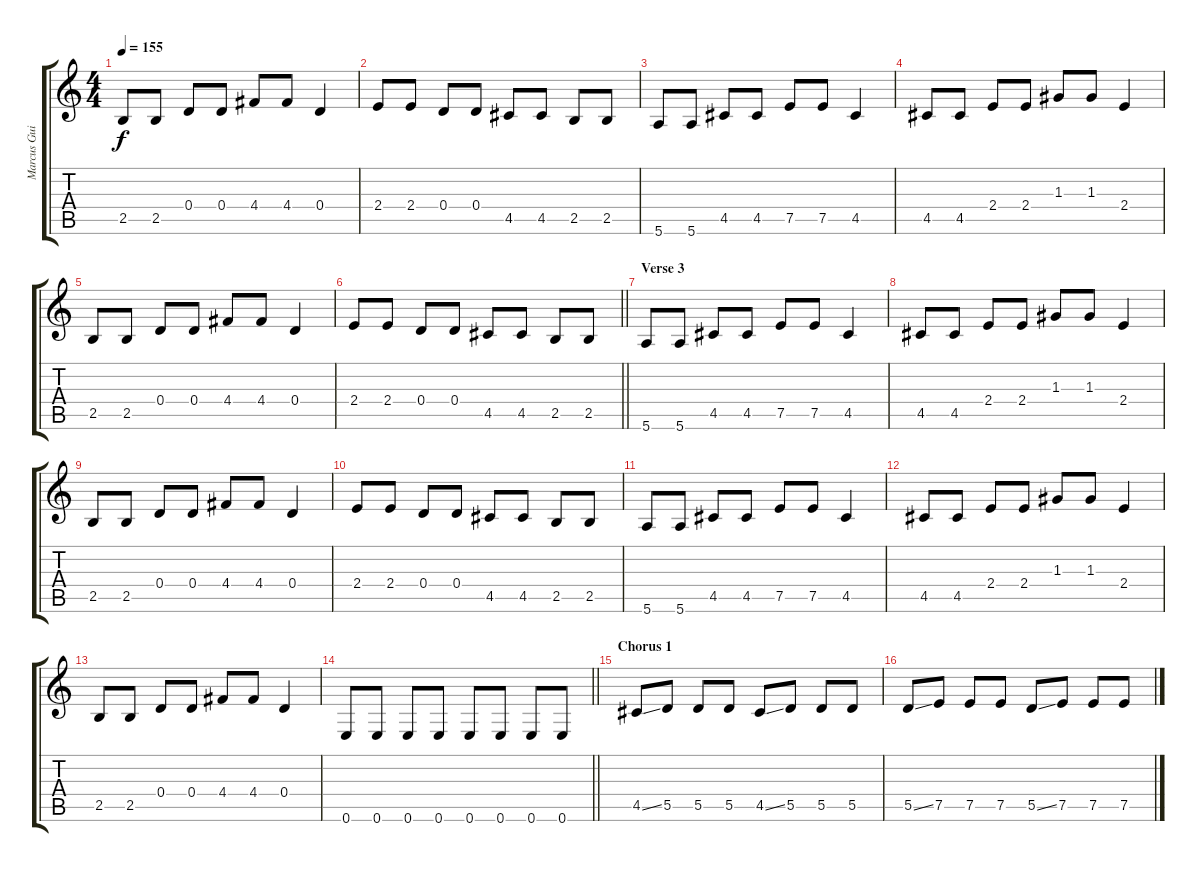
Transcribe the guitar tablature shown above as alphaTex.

\track ("Marcus Guitar" "Marcus Gui") {instrument distortionguitar}
\staff {score tabs}
\tuning (E4 B3 G3 D3 A2 E2) {hide}
\ts (4 4)
\tempo 155
\clef g2
\ks c
2.5.8{dy f} 2.5.8 0.4.8 0.4.8 4.4.8 4.4.8 0.4.4 |
2.4.8 2.4.8 0.4.8 0.4.8 4.5.8 4.5.8 2.5.8 2.5.8 |
5.6.8 5.6.8 4.5.8 4.5.8 7.5.8 7.5.8 4.5.4 |
4.5.8 4.5.8 2.4.8 2.4.8 1.3.8 1.3.8 2.4.4 |
2.5.8 2.5.8 0.4.8 0.4.8 4.4.8 4.4.8 0.4.4 |
\barLineRight lightlight
2.4.8 2.4.8 0.4.8 0.4.8 4.5.8 4.5.8 2.5.8 2.5.8 |
\section ("" "Verse 3")
5.6.8 5.6.8 4.5.8 4.5.8 7.5.8 7.5.8 4.5.4 |
4.5.8 4.5.8 2.4.8 2.4.8 1.3.8 1.3.8 2.4.4 |
2.5.8 2.5.8 0.4.8 0.4.8 4.4.8 4.4.8 0.4.4 |
2.4.8 2.4.8 0.4.8 0.4.8 4.5.8 4.5.8 2.5.8 2.5.8 |
5.6.8 5.6.8 4.5.8 4.5.8 7.5.8 7.5.8 4.5.4 |
4.5.8 4.5.8 2.4.8 2.4.8 1.3.8 1.3.8 2.4.4 |
2.5.8 2.5.8 0.4.8 0.4.8 4.4.8 4.4.8 0.4.4 |
\barLineRight lightlight
0.6.8 0.6.8 0.6.8 0.6.8 0.6.8 0.6.8 0.6.8 0.6.8 |
\section ("" "Chorus 1")
4.5{ss}.8 5.5.8 5.5.8 5.5.8 4.5{ss}.8 5.5.8 5.5.8 5.5.8 |
5.5{ss}.8 7.5.8 7.5.8 7.5.8 5.5{ss}.8 7.5.8 7.5.8 7.5.8
